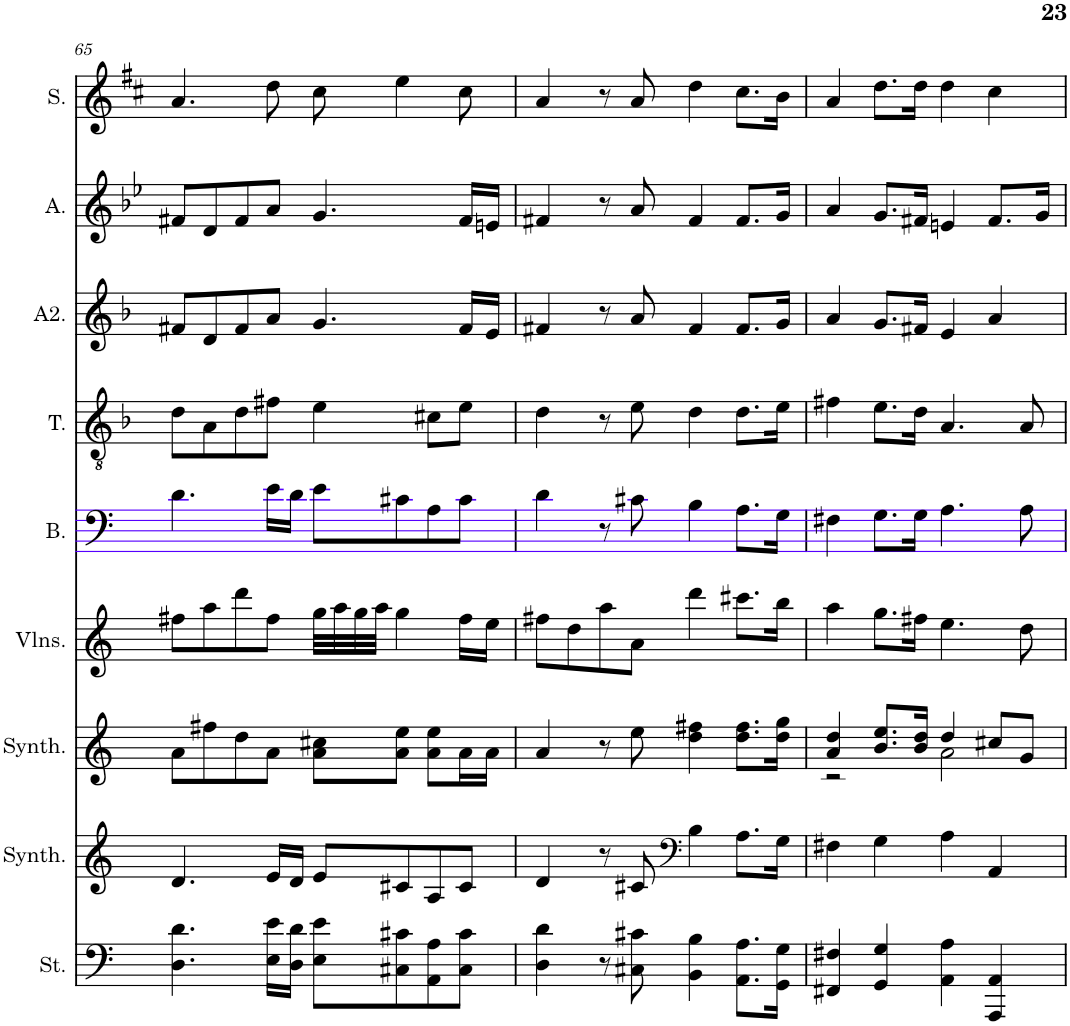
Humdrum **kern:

**kern	**kern	**kern	**kern	**kern	**kern	**kern	**kern	**kern
*part9	*part8	*part7	*part6	*part5	*part4	*part3	*part2	*part1
*staff9	*staff8	*staff7	*staff6	*staff5	*staff4	*staff3	*staff2	*staff1
*I"Cordes, D'Bass/Strings, etc	*I"Synthétiseur d'instruments à cordes, Synth strings, etc	*I"Synthétiseur d'instruments à cordes, Synth strings 2	*I"Violons, 1st violins	*I"Basse	*I"Ténor	*I"Alto 2	*I"Alto	*I"Soprano
*I'St.	*I'Synth.	*I'Synth.	*I'Vlns.	*I'B.	*I'T.	*I'A2.	*I'A.	*I'S.
!!LO:PB:g=z
*clefF4	*clefG2	*clefG2	*clefG2	*clefF4	*clefGv2	*clefG2	*clefG2	*clefG2
*k[]	*k[]	*k[]	*k[]	*k[]	*k[b-]	*k[b-]	*k[b-e-]	*k[f#c#]
*M4/4	*M4/4	*M4/4	*M4/4	*M4/4	*M4/4	*M4/4	*M4/4	*M4/4
=65	=65	=65	=65	=65	=65	=65	=65	=65
4.D\ 4.d\	4.d/	8a\L	8ff#X\L	4.d\	8d\L	8f#X/L	8f#X/L	4.a/
.	.	8ff#X\	8aa\	.	8A\	8d/	8d/	.
.	.	8dd\	8ddd\	.	8d\	8f#/	8f#/	.
16E\ 16e\LL	16e/LL	8a\J	8ff#\J	16e\LL	8f#X\J	8a/J	8a/J	8dd\
16D\ 16d\JJ	16d/JJ	.	.	16d\JJ	.	.	.	.
8E\ 8e\L	8e/L	8a\ 8cc#X\L	32gg\LLL	8e\L	4e\	4.g/	4.g/	8cc#\
.	.	.	32aa\	.	.	.	.	.
.	.	.	32gg\	.	.	.	.	.
.	.	.	32aa\JJJ	.	.	.	.	.
8C#X\ 8c#X\	8c#X/	8a\ 8ee\J	4gg\	8c#X\	.	.	.	4ee\
8AA\ 8A\	8A/	8a\ 8ee\L	.	8A\	8c#X\L	.	.	.
8C#\ 8c#\J	8c#/J	16a\L	16ff#\LL	8c#\J	8e\J	16f#/LL	16f#/LL	8cc#\
.	.	16a\JJ	16ee\JJ	.	.	16e/JJ	16en/JJ	.
=66	=66	=66	=66	=66	=66	=66	=66	=66
4D\ 4d\	4d/	4a/	8ff#X\L	4d\	4d\	4f#X/	4f#X/	4a/
.	.	.	8dd\	.	.	.	.	.
8r	8r	8r	8aa\	8r	8r	8r	8r	8r
8C#X\ 8c#X\	8c#X/	8ee\	8a\J	8c#X\	8e\	8a/	8a/	8a/
*	*clefF4	*	*	*	*	*	*	*
4BB\ 4B\	4B\	4dd\ 4ff#X\	4ddd\	4B\	4d\	4f#/	4f#/	4dd\
8.AA\ 8.A\L	8.A\L	8.dd\ 8.ff#\L	8.ccc#X\L	8.A\L	8.d\L	8.f#/L	8.f#/L	8.cc#\L
16GG\ 16G\Jk	16G\Jk	16dd\ 16gg\Jk	16bb\Jk	16G\Jk	16e\Jk	16g/Jk	16g/Jk	16b\Jk
=67	=67	=67	=67	=67	=67	=67	=67	=67
*	*	*^	*	*	*	*	*	*
4FF#X/ 4F#X/	4F#X\	4a/ 4dd/	2r	4aa\	4F#X\	4f#X\	4a/	4a/	4a/
4GG/ 4G/	4G\	8.b/ 8.ee/L	.	8.gg\L	8.G\L	8.e\L	8.g/L	8.g/L	8.dd\L
.	.	16b/ 16dd/Jk	.	16ff#X\Jk	16G\Jk	16d\Jk	16f#X/Jk	16f#X/Jk	16dd\Jk
4AA\ 4A\	4A\	4dd/	2a\	4.ee\	4.A\	4.A/	4e/	4en/	4dd\
4AAA/ 4AA/	4AA/	8cc#X/L	.	.	.	.	4a/	8.f#/L	4cc#\
.	.	8g/J	.	8dd\	8A\	8A/	.	.	.
.	.	.	.	.	.	.	.	16g/Jk	.
*	*	*v	*v	*	*	*	*	*	*
=	=	=	=	=	=	=	=	=
*-	*-	*-	*-	*-	*-	*-	*-	*-
